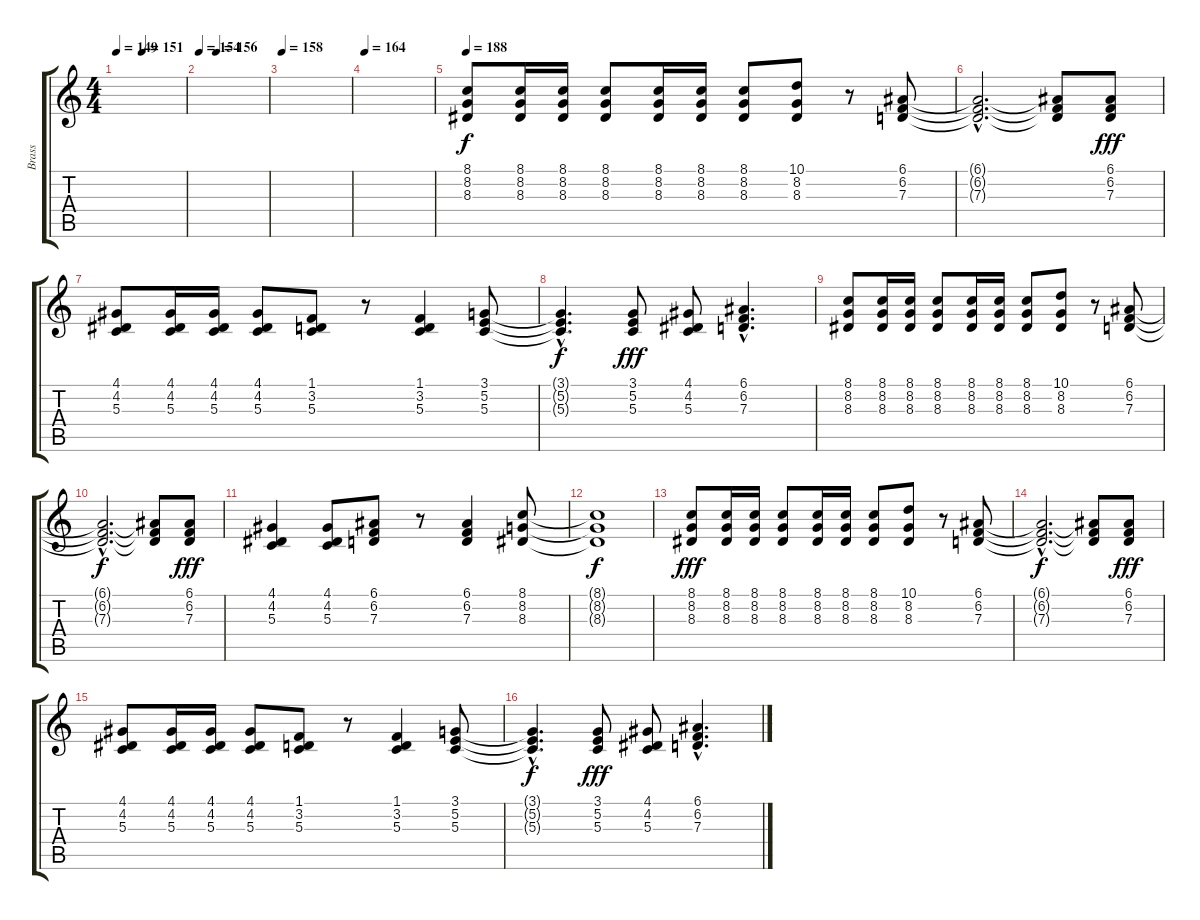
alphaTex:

\track ("Brass" "Brass") {instrument trumpet}
\staff {score tabs}
\tuning (E4 B3 G3 D3 A2 E2) {hide}
\ts (4 4)
\tempo 149
\tempo (151 0.375)
\clef g2
\ks c
|
\tempo 154
\tempo (156 0.25)
|
\tempo 158
|
\tempo 164
|
\tempo 188
(8.1 8.2 8.3).8 (8.1 8.2 8.3).16 (8.1 8.2 8.3).16 (8.1 8.2 8.3).8 (8.1 8.2 8.3).16 (8.1 8.2 8.3).16 (8.1 8.2 8.3).8 (10.1 8.2 8.3).8 r.8 (6.1 6.2 7.3).8 |
(6.1{hac t} 6.2{hac t} 7.3{hac t}).2{d dy f} (6.1{t} 6.2{t} 7.3{t}).8 (6.1 6.2 7.3).8{dy fff} |
(4.1 4.2 5.3).8 (4.1 4.2 5.3).16 (4.1 4.2 5.3).16 (4.1 4.2 5.3).8 (1.1 3.2 5.3).8 r.8 (1.1 3.2 5.3).4 (3.1 5.2 5.3).8 |
(3.1{hac t} 5.2{hac t} 5.3{hac t}).4{d dy f} (3.1 5.2 5.3).8{dy fff} (4.1 4.2 5.3).8 (6.1{hac} 6.2{hac} 7.3{hac}).4{d} |
(8.1 8.2 8.3).8 (8.1 8.2 8.3).16 (8.1 8.2 8.3).16 (8.1 8.2 8.3).8 (8.1 8.2 8.3).16 (8.1 8.2 8.3).16 (8.1 8.2 8.3).8 (10.1 8.2 8.3).8 r.8 (6.1 6.2 7.3).8 |
(6.1{hac t} 6.2{hac t} 7.3{hac t}).2{d dy f} (6.1{t} 6.2{t} 7.3{t}).8 (6.1 6.2 7.3).8{dy fff} |
(4.1 4.2 5.3).4 (4.1 4.2 5.3).8 (6.1 6.2 7.3).8 r.8 (6.1 6.2 7.3).4 (8.1 8.2 8.3).8 |
(8.1{t} 8.2{t} 8.3{t}).1{dy f} |
(8.1 8.2 8.3).8{dy fff} (8.1 8.2 8.3).16 (8.1 8.2 8.3).16 (8.1 8.2 8.3).8 (8.1 8.2 8.3).16 (8.1 8.2 8.3).16 (8.1 8.2 8.3).8 (10.1 8.2 8.3).8 r.8 (6.1 6.2 7.3).8 |
(6.1{hac t} 6.2{hac t} 7.3{hac t}).2{d dy f} (6.1{t} 6.2{t} 7.3{t}).8 (6.1 6.2 7.3).8{dy fff} |
(4.1 4.2 5.3).8 (4.1 4.2 5.3).16 (4.1 4.2 5.3).16 (4.1 4.2 5.3).8 (1.1 3.2 5.3).8 r.8 (1.1 3.2 5.3).4 (3.1 5.2 5.3).8 |
(3.1{hac t} 5.2{hac t} 5.3{hac t}).4{d dy f} (3.1 5.2 5.3).8{dy fff} (4.1 4.2 5.3).8 (6.1{hac} 6.2{hac} 7.3{hac}).4{d}
